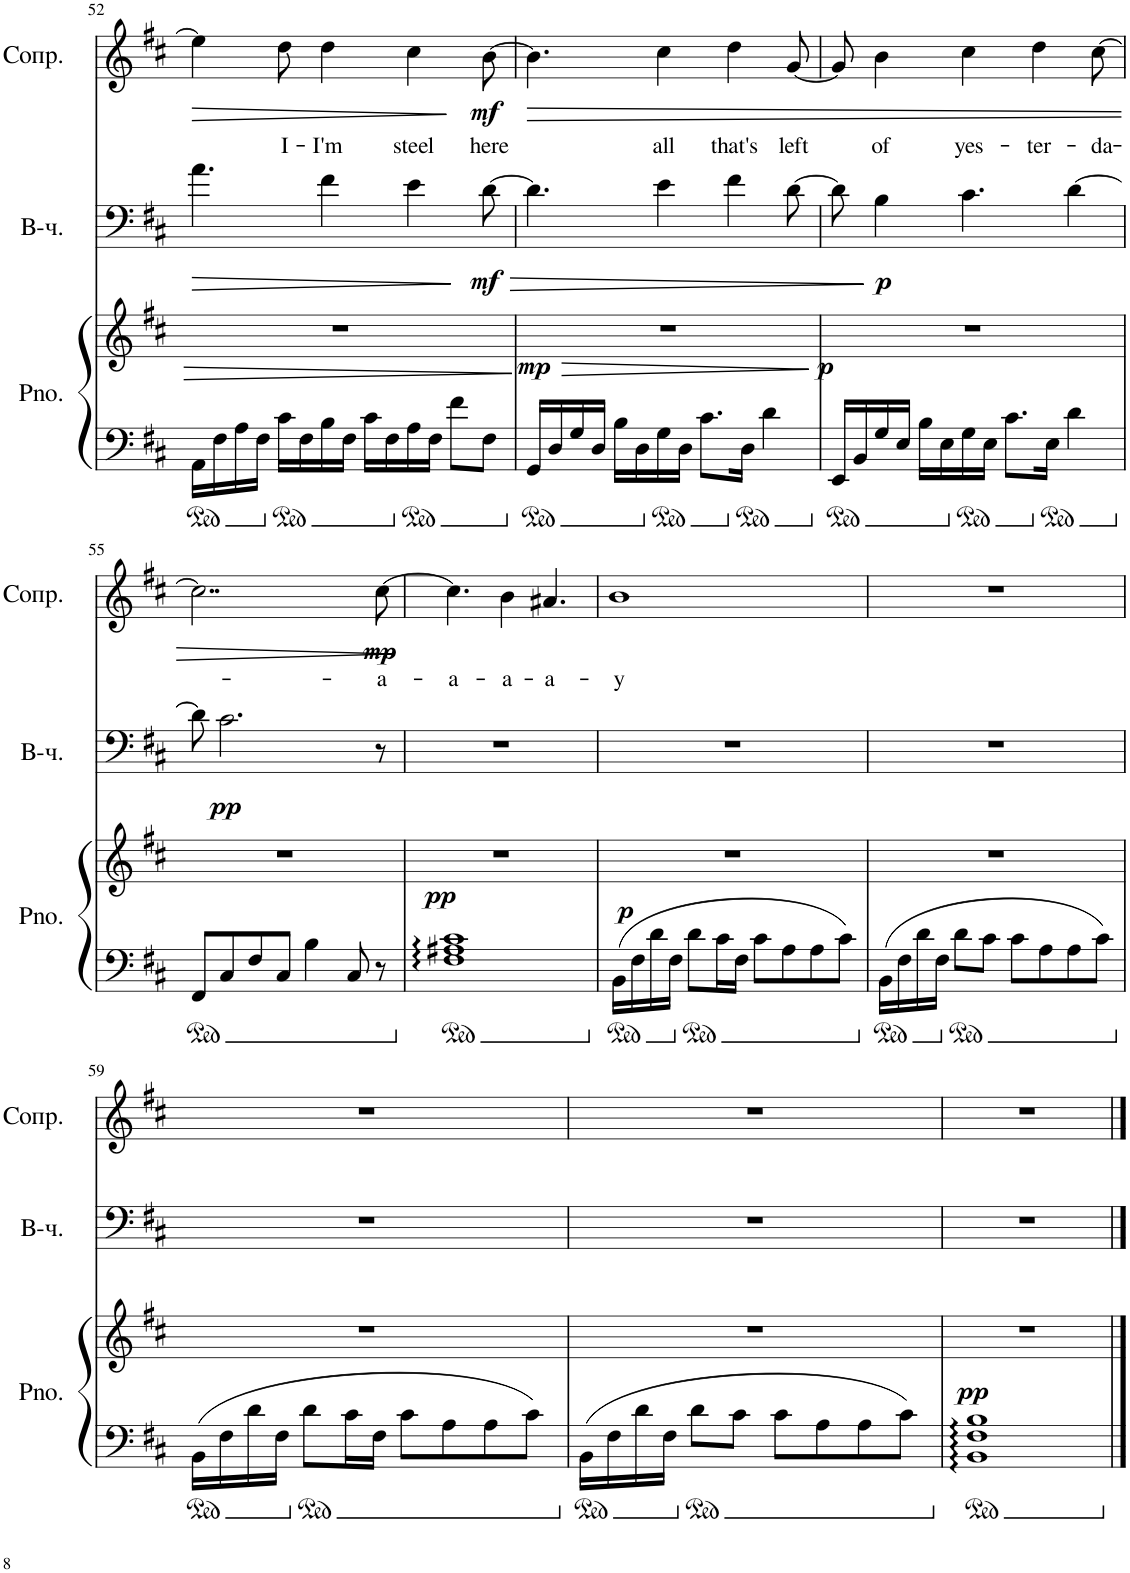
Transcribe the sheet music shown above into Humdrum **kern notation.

**kern	**kern	**dynam	**kern	**dynam	**kern	**text	**dynam
*part3	*part3	*part3	*part2	*part2	*part1	*part1	*part1
*staff4	*staff3	*staff3/4	*staff2	*staff2	*staff1	*staff1	*staff1
*I"Piano	*	*	*I"Виолончель	*	*I"Сопрано	*	*
*I'Pno.	*	*	*	*	*	*	*
!!LO:PB:g=z
*clefF4	*clefG2	*	*clefF4	*	*clefG2	*	*
*k[f#c#]	*k[f#c#]	*	*k[f#c#]	*	*k[f#c#]	*	*
*M4/4	*M4/4	*	*M4/4	*	*M4/4	*	*
=52	=52	=52	=52	=52	=52	=52	=52
!	!	!	!	!LO:HP:b	!	!	!LO:HP:b
16AA\LL	1r	.	4.a\	>	4ee\]	.	>
16F#\	.	.	.	.	.	.	.
16A\	.	.	.	.	.	.	.
16F#\JJ	.	.	.	.	.	.	.
!	!	!	!	!	!	!LO:LY:b	!
16c#\LL	.	.	.	.	8dd\	I-	.
16F#\	.	.	.	.	.	.	.
!	!	!	!	!	!	!LO:LY:b	!
16B\	.	.	4f#\	.	4dd\	-I'm	.
16F#\JJ	.	.	.	.	.	.	.
16c#\LL	.	.	.	.	.	.	.
16F#\	.	.	.	.	.	.	.
!	!	!	!	!	!	!LO:LY:b	!
16A\	.	.	4e\	.	4cc#\	steel	.
16F#\JJ	.	.	.	.	.	.	.
8f#\L	.	.	.	.	.	.	.
!	!	!	!	!LO:HP:b	!	!LO:LY:b	!
!	!	!	!	!LO:DY:n=1:b	!	!	!LO:DY:b
8F#\J	.	.	[8d\	> mf	[8b\	here	mf
.	.	.	.	]	.	.	]
=53	=53	=53	=53	=53	=53	=53	=53
!	!	!LO:DY:a=2	!	!	!	!	!LO:HP:b
16GG/LL	1r	mp	4.d\]	.	4.b\]	.	>
16D/	.	.	.	.	.	.	.
16G/	.	.	.	.	.	.	.
16D/JJ	.	.	.	.	.	.	.
16B\LL	.	.	.	.	.	.	.
16D\	.	.	.	.	.	.	.
!	!	!	!	!	!	!LO:LY:b	!
16G\	.	.	4e\	.	4cc#\	all	.
16D\JJ	.	.	.	.	.	.	.
8.c#\L	.	.	.	.	.	.	.
!	!	!	!	!	!	!LO:LY:b	!
.	.	.	4f#\	.	4dd\	that's	.
16D\Jk	.	.	.	.	.	.	.
4d\	.	.	.	.	.	.	.
!	!	!	!	!	!	!LO:LY:b	!
.	.	.	[8d\	.	[8g/	left	.
=54	=54	=54	=54	=54	=54	=54	=54
!	!	!LO:DY:a=2	!	!	!	!	!
16EE/LL	1r	p	8d\]	.	8g/]	.	.
16BB/	.	.	.	.	.	.	.
!	!	!	!	!LO:DY:b	!	!LO:LY:b	!
16G/	.	.	4B\	p	4b\	of	.
16E/JJ	.	.	.	.	.	.	.
16B\LL	.	.	.	.	.	.	.
16E\	.	.	.	.	.	.	.
!	!	!	!	!	!	!LO:LY:b	!
16G\	.	.	4.c#\	]	4cc#\	yes-	.
16E\JJ	.	.	.	.	.	.	.
8.c#\L	.	.	.	.	.	.	.
!	!	!	!	!	!	!LO:LY:b	!
.	.	.	.	.	4dd\	-ter-	.
16E\Jk	.	.	.	.	.	.	.
4d\	.	.	[4d\	.	.	.	.
!	!	!	!	!	!	!LO:LY:b	!
.	.	.	.	.	[8cc#\	-da-	.
!!LO:LB:g=z
=55	=55	=55	=55	=55	=55	=55	=55
8FF#/L	1r	.	8d\]	.	2..cc#\]	.	.
!	!	!	!	!LO:DY:b	!	!	!
8C#/	.	.	2.c#\	pp	.	.	.
8F#/	.	.	.	.	.	.	.
8C#/J	.	.	.	.	.	.	.
4B\	.	.	.	.	.	.	.
8C#/	.	.	.	.	.	.	.
!	!	!	!	!	!	!LO:LY:b	!LO:DY:b
8r	.	.	8r	.	[8cc#\	-a-	mp
.	.	.	.	.	.	.	]
=56	=56	=56	=56	=56	=56	=56	=56
!	!	!LO:DY:a=2	!	!	!	!LO:LY:b	!
1F# 1A#X 1c#	1r	pp	1r	.	4.cc#\]	-a-	.
!	!	!	!	!	!	!LO:LY:b	!
.	.	.	.	.	4b\	-a-	.
!	!	!	!	!	!	!LO:LY:b	!
.	.	.	.	.	4.a#X/	-a-	.
=57	=57	=57	=57	=57	=57	=57	=57
!	!	!LO:DY:a=2	!	!	!	!LO:LY:b	!
16BB\LL	1r	p	1r	.	1b	-y	.
16F#\	.	.	.	.	.	.	.
16d\	.	.	.	.	.	.	.
16F#\JJ	.	.	.	.	.	.	.
8d\L	.	.	.	.	.	.	.
16c#\L	.	.	.	.	.	.	.
16F#\JJ	.	.	.	.	.	.	.
8c#\L	.	.	.	.	.	.	.
8A\	.	.	.	.	.	.	.
8A\	.	.	.	.	.	.	.
8c#\J	.	.	.	.	.	.	.
=58	=58	=58	=58	=58	=58	=58	=58
16BB\LL	1r	.	1r	.	1r	.	.
16F#\	.	.	.	.	.	.	.
16d\	.	.	.	.	.	.	.
16F#\JJ	.	.	.	.	.	.	.
8d\L	.	.	.	.	.	.	.
8c#\J	.	.	.	.	.	.	.
8c#\L	.	.	.	.	.	.	.
8A\	.	.	.	.	.	.	.
8A\	.	.	.	.	.	.	.
8c#\J	.	.	.	.	.	.	.
!!LO:LB:g=z
=59	=59	=59	=59	=59	=59	=59	=59
16BB\LL	1r	.	1r	.	1r	.	.
16F#\	.	.	.	.	.	.	.
16d\	.	.	.	.	.	.	.
16F#\JJ	.	.	.	.	.	.	.
8d\L	.	.	.	.	.	.	.
16c#\L	.	.	.	.	.	.	.
16F#\JJ	.	.	.	.	.	.	.
8c#\L	.	.	.	.	.	.	.
8A\	.	.	.	.	.	.	.
8A\	.	.	.	.	.	.	.
8c#\J	.	.	.	.	.	.	.
=60	=60	=60	=60	=60	=60	=60	=60
16BB\LL	1r	.	1r	.	1r	.	.
16F#\	.	.	.	.	.	.	.
16d\	.	.	.	.	.	.	.
16F#\JJ	.	.	.	.	.	.	.
8d\L	.	.	.	.	.	.	.
8c#\J	.	.	.	.	.	.	.
8c#\L	.	.	.	.	.	.	.
8A\	.	.	.	.	.	.	.
8A\	.	.	.	.	.	.	.
8c#\J	.	.	.	.	.	.	.
=61	=61	=61	=61	=61	=61	=61	=61
!	!	!LO:DY:a=2	!	!	!	!	!
1BB 1F# 1B	1r	pp	1r	.	1r	.	.
==	==	==	==	==	==	==	==
*-	*-	*-	*-	*-	*-	*-	*-
